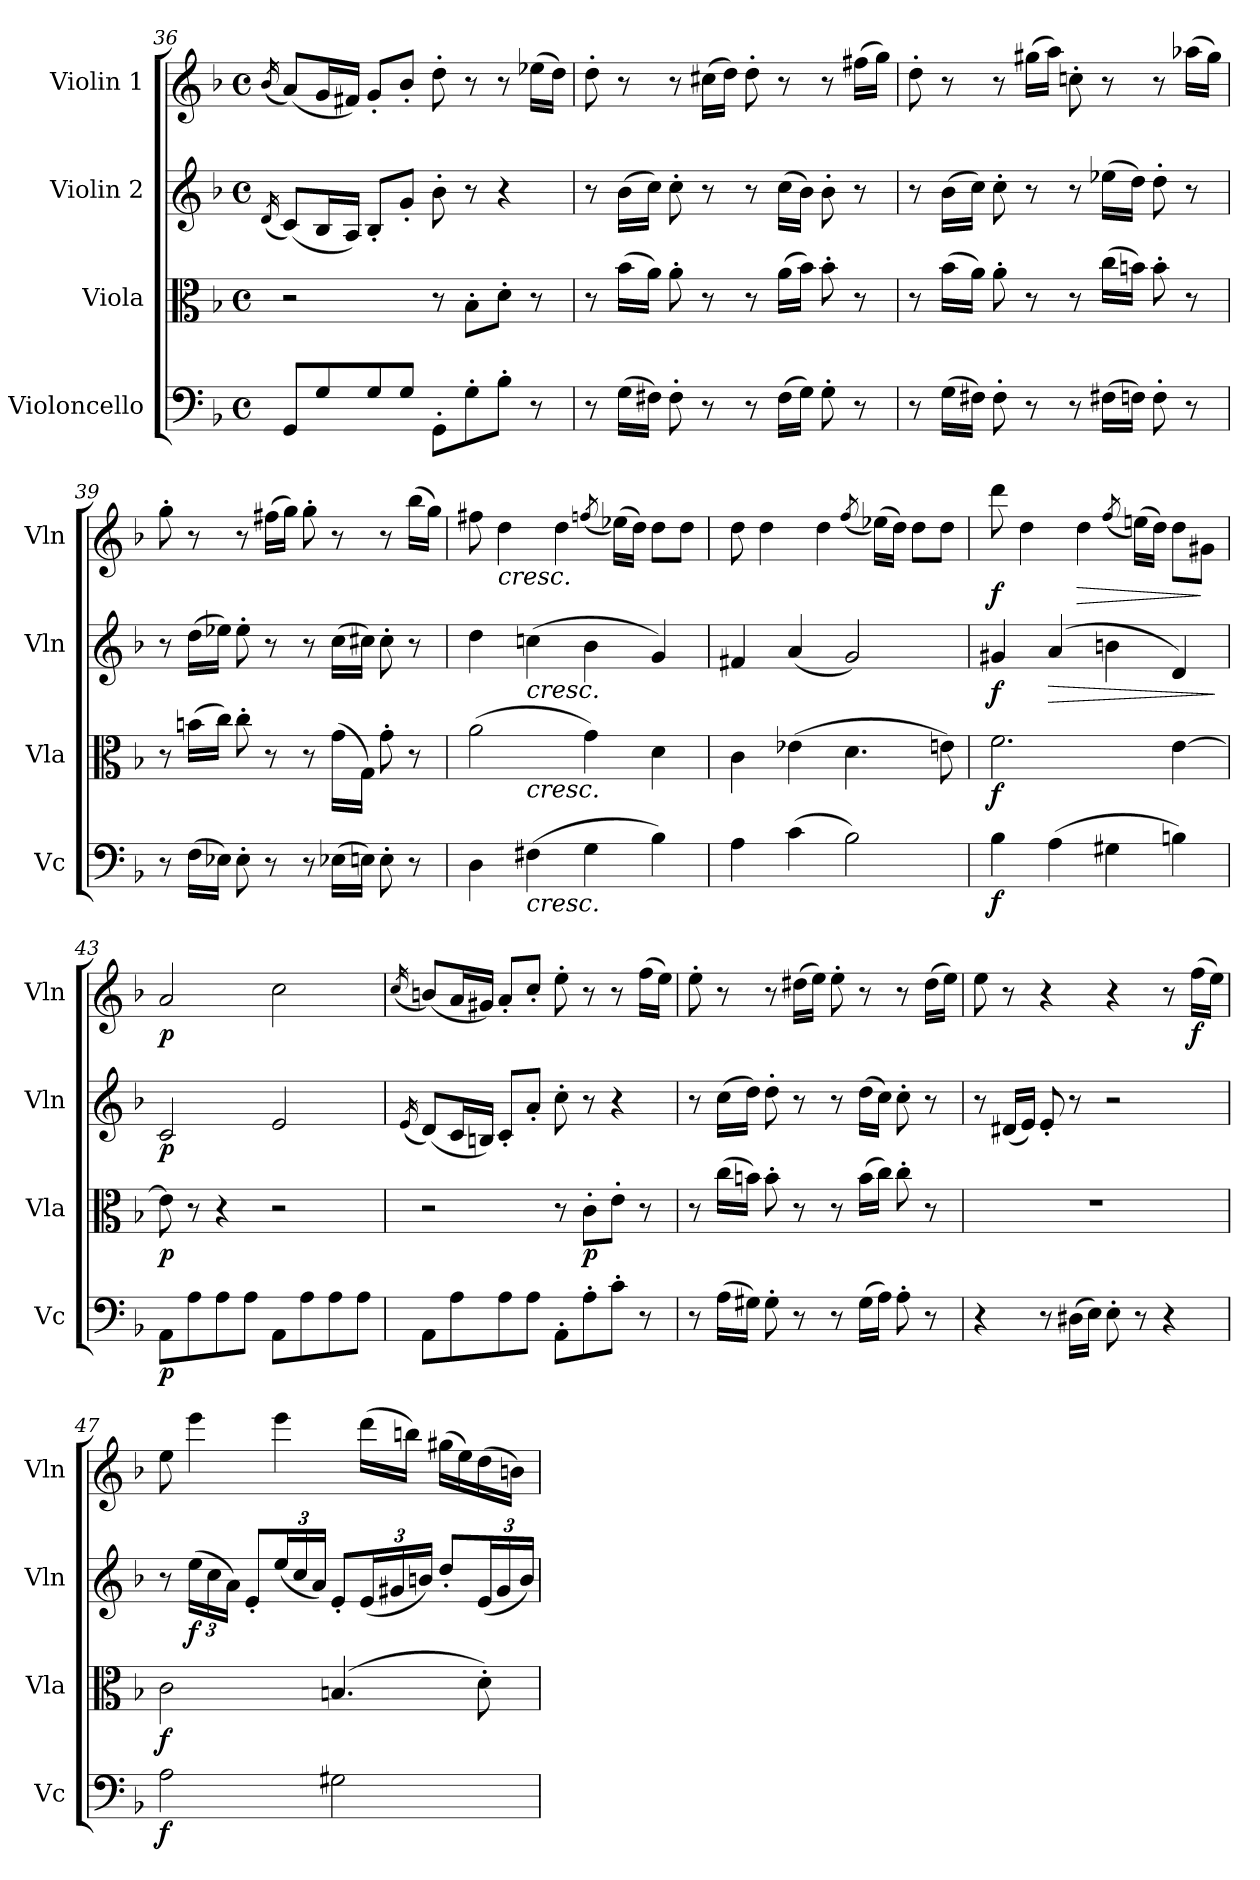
**kern	**dynam	**kern	**dynam	**kern	**dynam	**kern	**dynam
*part4	*part4	*part3	*part3	*part2	*part2	*part1	*part1
*staff4	*staff4	*staff3	*staff3	*staff2	*staff2	*staff1	*staff1
*I"Violoncello	*	*I"Viola	*	*I"Violin 2	*	*I"Violin 1	*
*I'Vc	*	*I'Vla	*	*I'Vln	*	*I'Vln	*
*clefF4	*	*clefC3	*	*clefG2	*	*clefG2	*
*k[b-]	*	*k[b-]	*	*k[b-]	*	*k[b-]	*
*M4/4	*	*M4/4	*	*M4/4	*	*M4/4	*
*met(c)	*	*met(c)	*	*met(c)	*	*met(c)	*
=36	=36	=36	=36	=36	=36	=36	=36
.	.	.	.	(<16qd/	.	(<16qb-/	.
8GG/L	.	2r	.	(<8c/L)	.	(<8a/L)	.
8G/	.	.	.	16B-/L	.	16g/L	.
.	.	.	.	16A/JJ)	.	16f#X/JJ)	.
8G/	.	.	.	8B-'/L	.	8g'/L	.
8G/J	.	.	.	8g'/J	.	8b-'/J	.
8GG'\L	.	8r	.	8b-'\	.	8dd'\	.
8G'\	.	8B-'\L	.	8r	.	8r	.
8B-'\J	.	8d'\J	.	4r	.	8r	.
8r	.	8r	.	.	.	(>16ee-X\LL	.
.	.	.	.	.	.	16dd\JJ)	.
=37	=37	=37	=37	=37	=37	=37	=37
8r	.	8r	.	8r	.	8dd'\	.
(>16G\LL	.	(>16b-\LL	.	(>16b-\LL	.	8r	.
16F#X\JJ)	.	16a\JJ)	.	16cc\JJ)	.	.	.
8F#'\	.	8a'\	.	8cc'\	.	8r	.
8r	.	8r	.	8r	.	(>16cc#X\LL	.
.	.	.	.	.	.	16dd\JJ)	.
8r	.	8r	.	8r	.	8dd'\	.
(>16F#\LL	.	(>16a\LL	.	(>16cc\LL	.	8r	.
16G\JJ)	.	16b-\JJ)	.	16b-\JJ)	.	.	.
8G'\	.	8b-'\	.	8b-'\	.	8r	.
8r	.	8r	.	8r	.	(>16ff#X\LL	.
.	.	.	.	.	.	16gg\JJ)	.
!!LO:LB:g=z
=38	=38	=38	=38	=38	=38	=38	=38
8r	.	8r	.	8r	.	8dd'\	.
(>16G\LL	.	(>16b-\LL	.	(>16b-\LL	.	8r	.
16F#X\JJ)	.	16a\JJ)	.	16cc\JJ)	.	.	.
8F#'\	.	8a'\	.	8cc'\	.	8r	.
8r	.	8r	.	8r	.	(>16gg#X\LL	.
.	.	.	.	.	.	16aa\JJ)	.
8r	.	8r	.	8r	.	8ccn'\	.
(>16F#X\LL	.	(>16cc\LL	.	(>16ee-X\LL	.	8r	.
16Fn\JJ)	.	16bn\JJ)	.	16dd\JJ)	.	.	.
8F'\	.	8b'\	.	8dd'\	.	8r	.
8r	.	8r	.	8r	.	(>16aa-X\LL	.
.	.	.	.	.	.	16gg#\JJ)	.
=39	=39	=39	=39	=39	=39	=39	=39
8r	.	8r	.	8r	.	8gg'\	.
(>16F\LL	.	(>16bn\LL	.	(>16dd\LL	.	8r	.
16E-X\JJ)	.	16cc\JJ)	.	16ee-X\JJ)	.	.	.
8E-'\	.	8cc'\	.	8ee-'\	.	8r	.
8r	.	8r	.	8r	.	(>16ff#X\LL	.
.	.	.	.	.	.	16gg\JJ)	.
8r	.	8r	.	8r	.	8gg'\	.
(>16E-X\LL	.	(>16g\LL	.	(>16cc\LL	.	8r	.
16En\JJ)	.	16G\JJ)	.	16cc#X\JJ)	.	.	.
8E'\	.	8g'\	.	8cc#'\	.	8r	.
8r	.	8r	.	8r	.	(>16bb-\LL	.
.	.	.	.	.	.	16gg\JJ)	.
!!LO:LB:g=z
=40	=40	=40	=40	=40	=40	=40	=40
*	*	*^	*	*	*	*	*
4D\	.	(>2a\	4ryy	.	4dd\	.	8ff#X\	.
!	!	!	!	!	!	!	!LO:TX:b:i:t=cresc.	!
.	.	.	.	.	.	.	4dd\	.
!	!	!	!	!	!LO:TX:b:i:t=cresc.	!	!	!
!	!	!	!LO:TX:b:i:t=cresc.	!	!	!	!	!
!LO:TX:b:i:t=cresc.	!	!	!	!	!	!	!	!
(>4F#X\	.	.	4ryy	.	(>4ccn\	.	.	.
.	.	.	.	.	.	.	4dd\	.
4G\	.	4g\)	2ryy	.	4b-\	.	.	.
.	.	.	.	.	.	.	(<8qffn/	.
.	.	.	.	.	.	.	(>16ee-X\LL)	.
.	.	.	.	.	.	.	16dd\JJ)	.
4B-\)	.	4d\	.	.	4g/)	.	8dd\L	.
.	.	.	.	.	.	.	8dd\J	.
*	*	*v	*v	*	*	*	*	*
=41	=41	=41	=41	=41	=41	=41	=41
4A\	.	4c\	.	4f#X/	.	8dd\	.
.	.	.	.	.	.	4dd\	.
(>4c\	.	(>4e-X\	.	(<4a/	.	.	.
.	.	.	.	.	.	4dd\	.
2B-\)	.	4.d\	.	2g/)	.	.	.
.	.	.	.	.	.	(<8qff/	.
.	.	.	.	.	.	(>16ee-X\LL)	.
.	.	.	.	.	.	16dd\JJ)	.
.	.	.	.	.	.	8dd\L	.
.	.	8en\)	.	.	.	8dd\J	.
=42	=42	=42	=42	=42	=42	=42	=42
*	*	*^	*	*	*	*	*
!	!LO:DY:b	!	!	!LO:DY:b	!	!LO:DY:b	!	!LO:DY:b
4B-\	f	2.f\	2ryy	f	4g#X/	f	8ddd\	f
.	.	.	.	.	.	.	4dd\	.
!	!	!	!	!	!	!LO:HP:b	!	!
(>4A\	.	.	.	.	(>4a/	>	.	.
!	!	!	!	!	!	!	!	!LO:HP:b
.	.	.	.	.	.	.	4dd\	>
4G#X\	.	.	2ryy	.	4bn\	.	.	.
.	.	.	.	.	.	.	(<8qff/	.
.	.	.	.	.	.	.	(>16een\LL)	.
.	.	.	.	.	.	.	16dd\JJ)	.
4Bn\)	.	[4e\	.	.	4d/)	.	8dd\L	.
.	.	.	.	.	.	.	8g#X\J	]
*	*	*v	*v	*	*	*	*	*
.	.	.	.	.	]	.	.
!!LO:PB:g=z
=43	=43	=43	=43	=43	=43	=43	=43
!	!LO:DY:b	!	!LO:DY:b	!	!LO:DY:b	!	!LO:DY:b
8AA\L	p	8e\]	p	2c/	p	2a/	p
8A\	.	8r	.	.	.	.	.
8A\	.	4r	.	.	.	.	.
8A\J	.	.	.	.	.	.	.
8AA\L	.	2r	.	2e/	.	2cc\	.
8A\	.	.	.	.	.	.	.
8A\	.	.	.	.	.	.	.
8A\J	.	.	.	.	.	.	.
=44	=44	=44	=44	=44	=44	=44	=44
.	.	.	.	(<16qe/	.	(<16qcc/	.
8AA\L	.	2r	.	(<8d/L)	.	(<8bn/L)	.
8A\	.	.	.	16c/L	.	16a/L	.
.	.	.	.	16Bn/JJ)	.	16g#X/JJ)	.
8A\	.	.	.	8c'/L	.	8a'/L	.
8A\J	.	.	.	8a'/J	.	8cc'/J	.
8AA'\L	.	8r	.	8cc'\	.	8ee'\	.
!	!	!	!LO:DY:b	!	!	!	!
8A'\	.	8c'\L	p	8r	.	8r	.
8c'\J	.	8e'\J	.	4r	.	8r	.
8r	.	8r	.	.	.	(>16ff\LL	.
.	.	.	.	.	.	16ee\JJ)	.
=45	=45	=45	=45	=45	=45	=45	=45
8r	.	8r	.	8r	.	8ee'\	.
(>16A\LL	.	(>16cc\LL	.	(>16cc\LL	.	8r	.
16G#X\JJ)	.	16bn\JJ)	.	16dd\JJ)	.	.	.
8G#'\	.	8b'\	.	8dd'\	.	8r	.
8r	.	8r	.	8r	.	(>16dd#X\LL	.
.	.	.	.	.	.	16ee\JJ)	.
8r	.	8r	.	8r	.	8ee'\	.
(>16G#\LL	.	(>16b\LL	.	(>16dd\LL	.	8r	.
16A\JJ)	.	16cc\JJ)	.	16cc\JJ)	.	.	.
8A'\	.	8cc'\	.	8cc'\	.	8r	.
8r	.	8r	.	8r	.	(>16dd#\LL	.
.	.	.	.	.	.	16ee\JJ)	.
!!LO:LB:g=z
=46	=46	=46	=46	=46	=46	=46	=46
4r	.	1r	.	8r	.	8ee\	.
.	.	.	.	(<16d#X/LL	.	8r	.
.	.	.	.	16e/JJ)	.	.	.
8r	.	.	.	8e'/	.	4r	.
(>16D#X\LL	.	.	.	8r	.	.	.
16E\JJ)	.	.	.	.	.	.	.
8E'\	.	.	.	2r	.	4r	.
8r	.	.	.	.	.	.	.
4r	.	.	.	.	.	8r	.
!	!	!	!	!	!	!	!LO:DY:b
.	.	.	.	.	.	(>16ff\LL	f
.	.	.	.	.	.	16ee\JJ)	.
=47	=47	=47	=47	=47	=47	=47	=47
!	!LO:DY:b	!	!LO:DY:b	!	!	!	!
2A\	f	2c\	f	8r	.	8ee\	.
*	*	*	*	*Xbrackettup	*	*	*
!	!	!	!	!	!LO:DY:b	!	!
.	.	.	.	(>24ee\LL	f	4eee\	.
.	.	.	.	24cc\	.	.	.
.	.	.	.	24a\JJ)	.	.	.
.	.	.	.	8e'/L	.	.	.
.	.	.	.	(<24ee/L	.	4eee\	.
.	.	.	.	24cc/	.	.	.
.	.	.	.	24a/JJ)	.	.	.
2G#X\	.	(>4.Bn/	.	8e'/L	.	.	.
.	.	.	.	(<24e/L	.	(>16ddd\LL	.
.	.	.	.	24g#X/	.	.	.
.	.	.	.	.	.	16bbn\JJ)	.
.	.	.	.	24bn/JJ)	.	.	.
.	.	.	.	8dd'/L	.	(>16gg#X\LL	.
.	.	.	.	.	.	16ee\)	.
.	.	8d'\)	.	(<24e/L	.	(>16dd\	.
.	.	.	.	24g#/	.	.	.
.	.	.	.	.	.	16bn\JJ)	.
.	.	.	.	24b/JJ)	.	.	.
=	=	=	=	=	=	=	=
*-	*-	*-	*-	*-	*-	*-	*-
